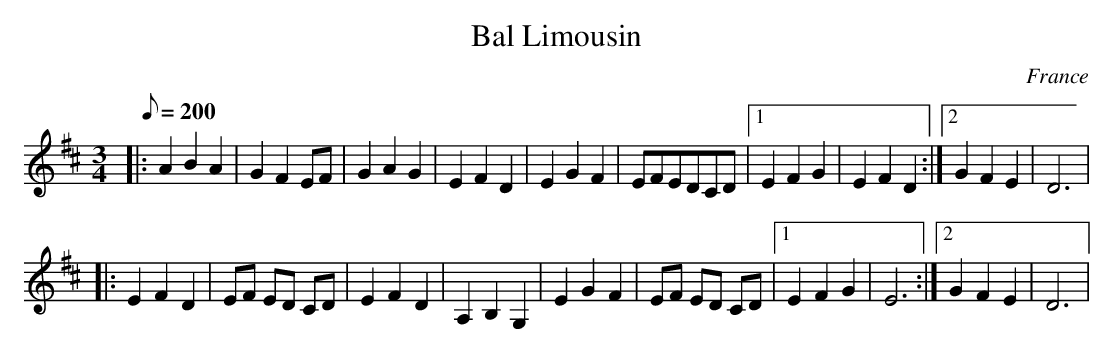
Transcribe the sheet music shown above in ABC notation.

X:1
T:Bal Limousin
L:1/8
M:3/4
O:France
Q:200
K:D
|:A2B2A2| G2F2EF | G2A2G2 | E2F2D2 | E2G2F2 | EFEDCD  |1 E2F2G2 | E2F2D2:|2 G2F2E2 | D6 |
|:E2F2D2 | EF ED CD | E2F2D2 | A,2B,2G,2 | E2G2F2 | EF ED CD |1 E2F2G2 | E6 :|2 G2F2E2 | D6|
